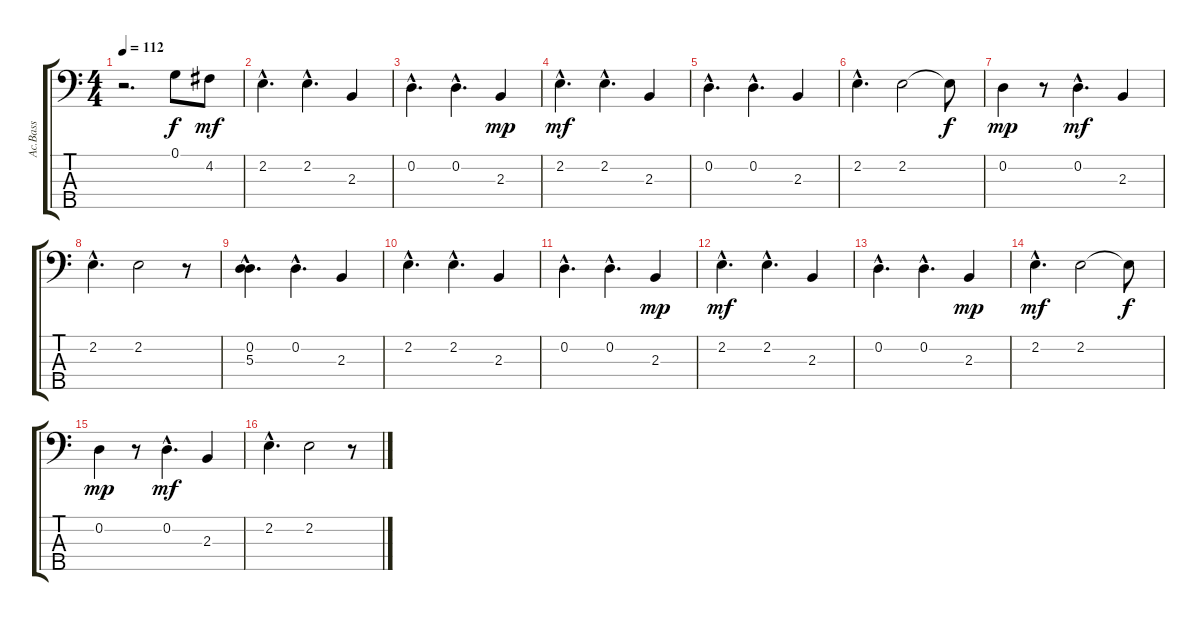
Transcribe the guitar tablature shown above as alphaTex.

\track ("Ac.Bass" "Ac.Bass") {instrument acousticbass}
\staff {score tabs}
\tuning (G2 D2 A1 E1 B0) {hide}
\ts (4 4)
\tempo 112
\clef f4
\ks c
r.2{d dy f} 0.1.8 4.2.8{dy mf} |
2.2{hac}.4{d} 2.2{hac}.4{d} 2.3.4 |
0.2{hac}.4{d} 0.2{hac}.4{d} 2.3.4{dy mp} |
2.2{hac}.4{d dy mf} 2.2{hac}.4{d} 2.3.4 |
0.2{hac}.4{d} 0.2{hac}.4{d} 2.3.4 |
2.2{hac}.4{d} 2.2.2 2.2{t}.8{dy f} |
0.2.4{dy mp} r.8 0.2{hac}.4{d dy mf} 2.3.4 |
2.2{hac}.4{d} 2.2.2 r.8 |
(0.2{hac} 5.3{hac}).4{d} 0.2{hac}.4{d} 2.3.4 |
2.2{hac}.4{d} 2.2{hac}.4{d} 2.3.4 |
0.2{hac}.4{d} 0.2{hac}.4{d} 2.3.4{dy mp} |
2.2{hac}.4{d dy mf} 2.2{hac}.4{d} 2.3.4 |
0.2{hac}.4{d} 0.2{hac}.4{d} 2.3.4{dy mp} |
2.2{hac}.4{d dy mf} 2.2.2 2.2{t}.8{dy f} |
0.2.4{dy mp} r.8 0.2{hac}.4{d dy mf} 2.3.4 |
2.2{hac}.4{d} 2.2.2 r.8
